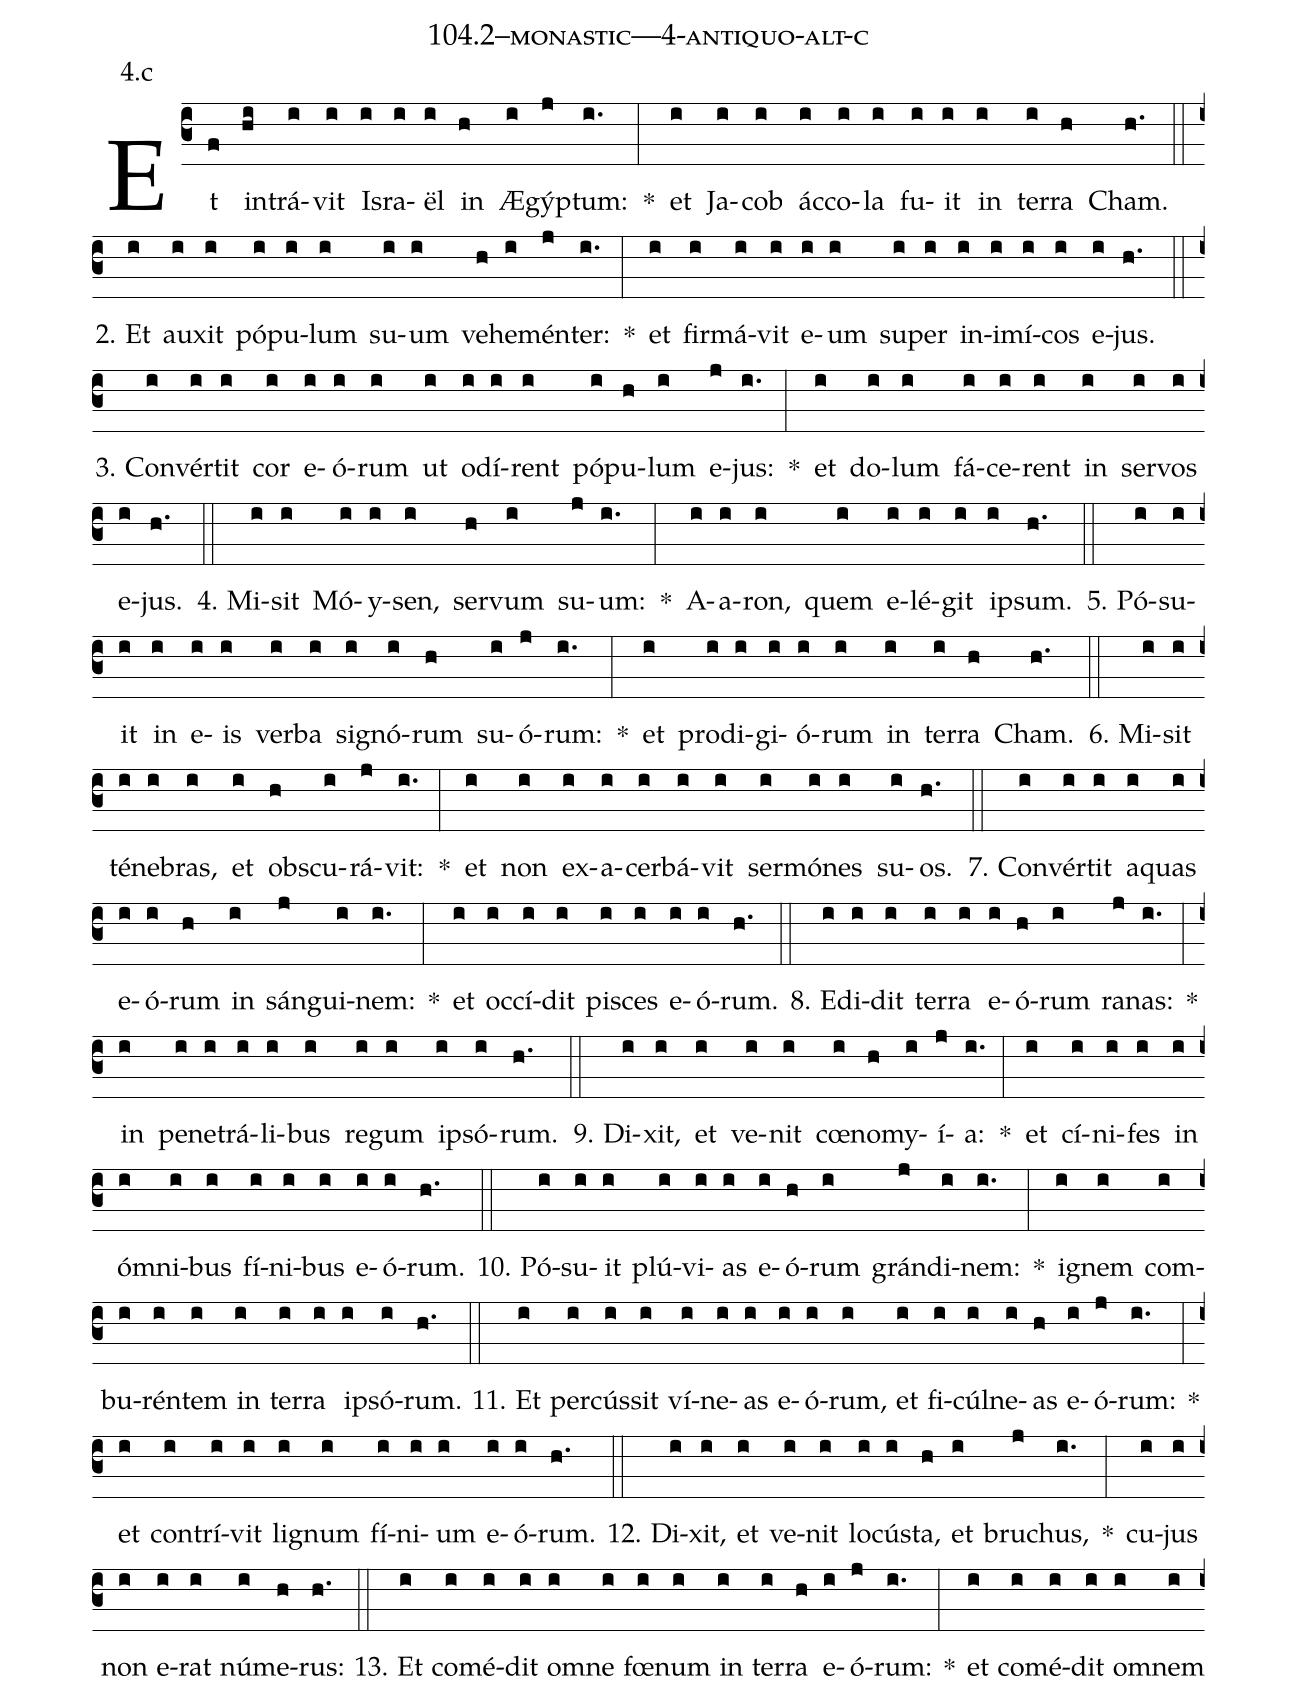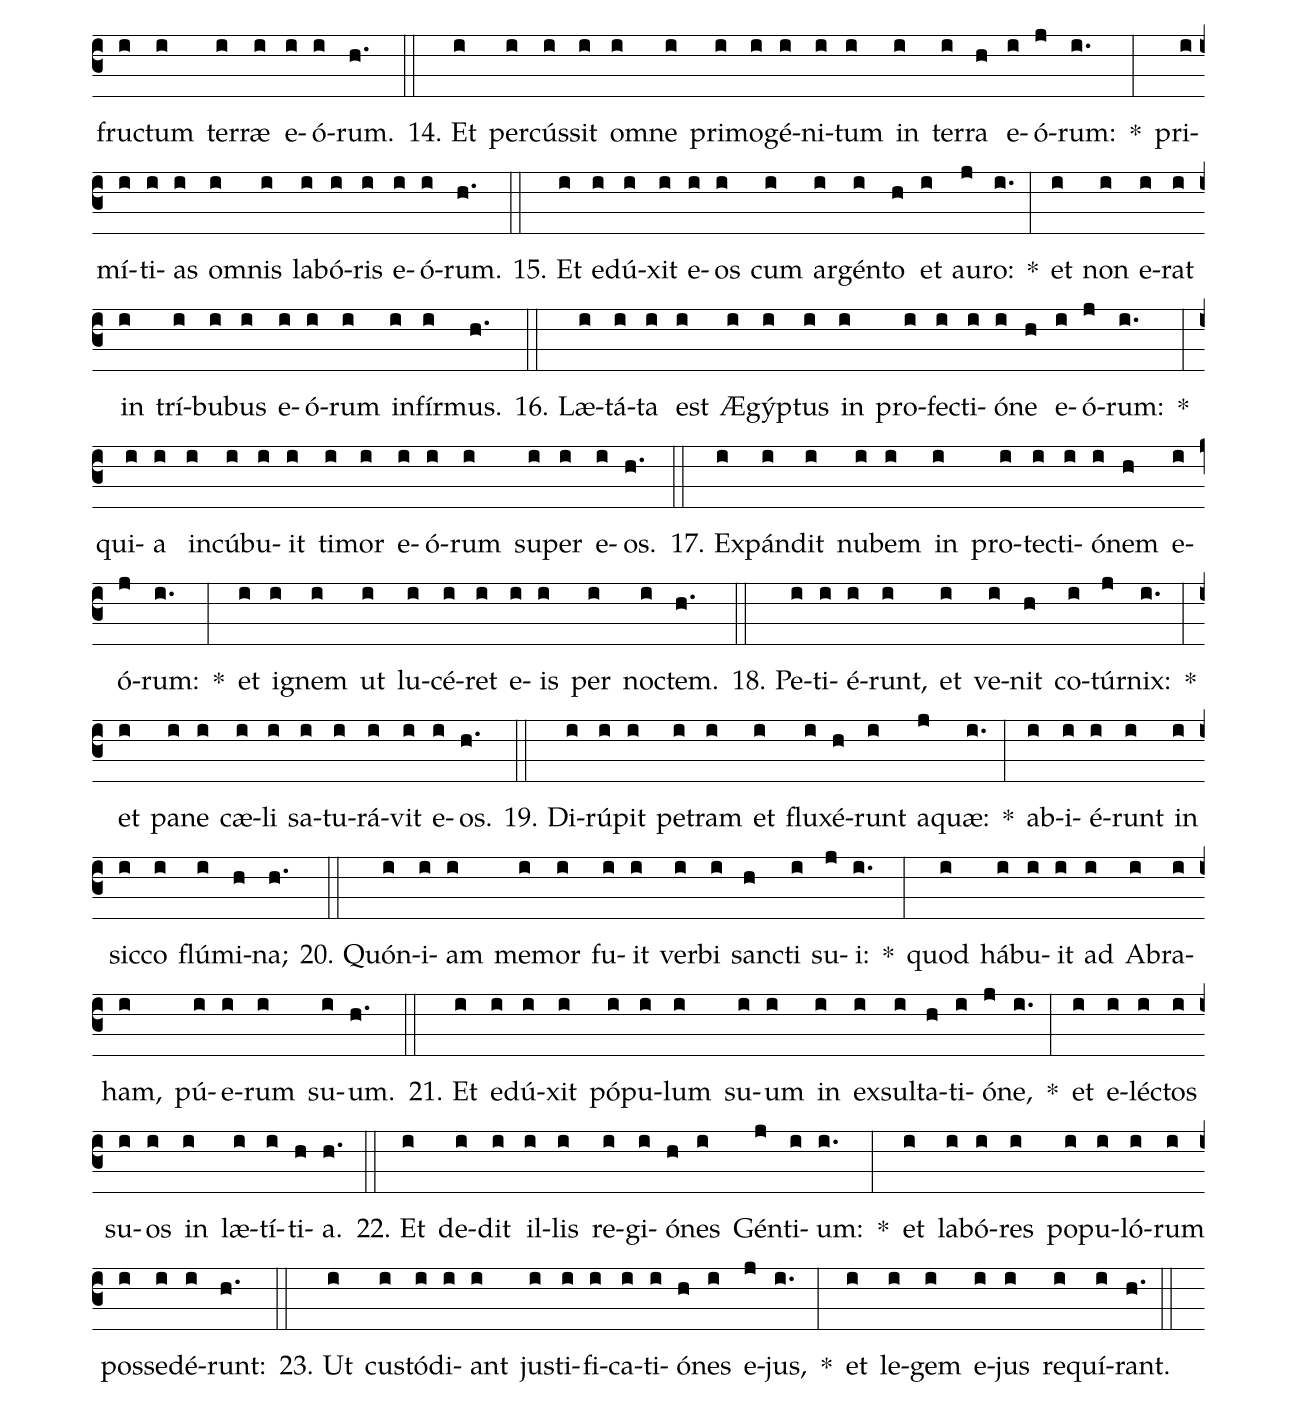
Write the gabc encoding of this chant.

name: 104.2--monastic---4-antiquo-alt-c;
annotation: 4.c;
%%
(c3)Et(f) in(hi)trá(i)vit(i) Is(i)ra(i)ël(i) in(h) Æ(i)gýp(j)tum:(i.) *(:) et(i) Ja(i)cob(i) ác(i)co(i)la(i) fu(i)it(i) in(i) ter(i)ra(h) Cham.(h.) (::)
2. Et(i) au(i)xit(i) pó(i)pu(i)lum(i) su(i)um(i) ve(h)he(i)mén(j)ter:(i.) *(:) et(i) fir(i)má(i)vit(i) e(i)um(i) su(i)per(i) in(i)i(i)mí(i)cos(i) e(i)jus.(h.) (::)
3. Con(i)vér(i)tit(i) cor(i) e(i)ó(i)rum(i) ut(i) o(i)dí(i)rent(i) pó(i)pu(h)lum(i) e(j)jus:(i.) *(:) et(i) do(i)lum(i) fá(i)ce(i)rent(i) in(i) ser(i)vos(i) e(i)jus.(h.) (::)
4. Mi(i)sit(i) Mó(i)y(i)sen,(i) ser(h)vum(i) su(j)um:(i.) *(:) A(i)a(i)ron,(i) quem(i) e(i)lé(i)git(i) ip(i)sum.(h.) (::)
5. Pó(i)su(i)it(i) in(i) e(i)is(i) ver(i)ba(i) si(i)gnó(i)rum(h) su(i)ó(j)rum:(i.) *(:) et(i) prod(i)i(i)gi(i)ó(i)rum(i) in(i) ter(i)ra(h) Cham.(h.) (::)
6. Mi(i)sit(i) té(i)ne(i)bras,(i) et(i) obs(h)cu(i)rá(j)vit:(i.) *(:) et(i) non(i) ex(i)a(i)cer(i)bá(i)vit(i) ser(i)mó(i)nes(i) su(i)os.(h.) (::)
7. Con(i)vér(i)tit(i) a(i)quas(i) e(i)ó(i)rum(h) in(i) sán(j)gui(i)nem:(i.) *(:) et(i) oc(i)cí(i)dit(i) pi(i)sces(i) e(i)ó(i)rum.(h.) (::)
8. E(i)di(i)dit(i) ter(i)ra(i) e(i)ó(h)rum(i) ra(j)nas:(i.) *(:) in(i) pe(i)ne(i)trá(i)li(i)bus(i) re(i)gum(i) ip(i)só(i)rum.(h.) (::)
9. Di(i)xit,(i) et(i) ve(i)nit(i) cœ(i)no(h)my(i)í(j)a:(i.) *(:) et(i) cí(i)ni(i)fes(i) in(i) óm(i)ni(i)bus(i) fí(i)ni(i)bus(i) e(i)ó(i)rum.(h.) (::)
10. Pó(i)su(i)it(i) plú(i)vi(i)as(i) e(i)ó(h)rum(i) grán(j)di(i)nem:(i.) *(:) i(i)gnem(i) com(i)bu(i)rén(i)tem(i) in(i) ter(i)ra(i) ip(i)só(i)rum.(h.) (::)
11. Et(i) per(i)cús(i)sit(i) ví(i)ne(i)as(i) e(i)ó(i)rum,(i) et(i) fi(i)cúl(i)ne(i)as(h) e(i)ó(j)rum:(i.) *(:) et(i) con(i)trí(i)vit(i) li(i)gnum(i) fí(i)ni(i)um(i) e(i)ó(i)rum.(h.) (::)
12. Di(i)xit,(i) et(i) ve(i)nit(i) lo(i)cús(i)ta,(h) et(i) bru(j)chus,(i.) *(:) cu(i)jus(i) non(i) e(i)rat(i) nú(i)me(h)rus:(h.) (::)
13. Et(i) com(i)é(i)dit(i) om(i)ne(i) fœ(i)num(i) in(i) ter(i)ra(h) e(i)ó(j)rum:(i.) *(:) et(i) com(i)é(i)dit(i) om(i)nem(i) fruc(i)tum(i) ter(i)ræ(i) e(i)ó(i)rum.(h.) (::)
14. Et(i) per(i)cús(i)sit(i) om(i)ne(i) pri(i)mo(i)gé(i)ni(i)tum(i) in(i) ter(i)ra(h) e(i)ó(j)rum:(i.) *(:) pri(i)mí(i)ti(i)as(i) om(i)nis(i) la(i)bó(i)ris(i) e(i)ó(i)rum.(h.) (::)
15. Et(i) e(i)dú(i)xit(i) e(i)os(i) cum(i) ar(i)gén(i)to(h) et(i) au(j)ro:(i.) *(:) et(i) non(i) e(i)rat(i) in(i) trí(i)bu(i)bus(i) e(i)ó(i)rum(i) in(i)fír(i)mus.(h.) (::)
16. Læ(i)tá(i)ta(i) est(i) Æ(i)gýp(i)tus(i) in(i) pro(i)fec(i)ti(i)ó(i)ne(h) e(i)ó(j)rum:(i.) *(:) qui(i)a(i) in(i)cú(i)bu(i)it(i) ti(i)mor(i) e(i)ó(i)rum(i) su(i)per(i) e(i)os.(h.) (::)
17. Ex(i)pán(i)dit(i) nu(i)bem(i) in(i) pro(i)tec(i)ti(i)ó(i)nem(h) e(i)ó(j)rum:(i.) *(:) et(i) i(i)gnem(i) ut(i) lu(i)cé(i)ret(i) e(i)is(i) per(i) noc(i)tem.(h.) (::)
18. Pe(i)ti(i)é(i)runt,(i) et(i) ve(i)nit(h) co(i)túr(j)nix:(i.) *(:) et(i) pa(i)ne(i) cæ(i)li(i) sa(i)tu(i)rá(i)vit(i) e(i)os.(h.) (::)
19. Di(i)rú(i)pit(i) pe(i)tram(i) et(i) flu(i)xé(h)runt(i) a(j)quæ:(i.) *(:) ab(i)i(i)é(i)runt(i) in(i) sic(i)co(i) flú(i)mi(h)na;(h.) (::)
20. Quón(i)i(i)am(i) me(i)mor(i) fu(i)it(i) ver(i)bi(i) sanc(h)ti(i) su(j)i:(i.) *(:) quod(i) há(i)bu(i)it(i) ad(i) A(i)bra(i)ham,(i) pú(i)e(i)rum(i) su(i)um.(h.) (::)
21. Et(i) e(i)dú(i)xit(i) pó(i)pu(i)lum(i) su(i)um(i) in(i) ex(i)sul(i)ta(h)ti(i)ó(j)ne,(i.) *(:) et(i) e(i)léc(i)tos(i) su(i)os(i) in(i) læ(i)tí(i)ti(h)a.(h.) (::)
22. Et(i) de(i)dit(i) il(i)lis(i) re(i)gi(i)ó(h)nes(i) Gén(j)ti(i)um:(i.) *(:) et(i) la(i)bó(i)res(i) po(i)pu(i)ló(i)rum(i) pos(i)se(i)dé(i)runt:(h.) (::)
23. Ut(i) cus(i)tó(i)di(i)ant(i) jus(i)ti(i)fi(i)ca(i)ti(i)ó(h)nes(i) e(j)jus,(i.) *(:) et(i) le(i)gem(i) e(i)jus(i) re(i)quí(i)rant.(h.) (::)
